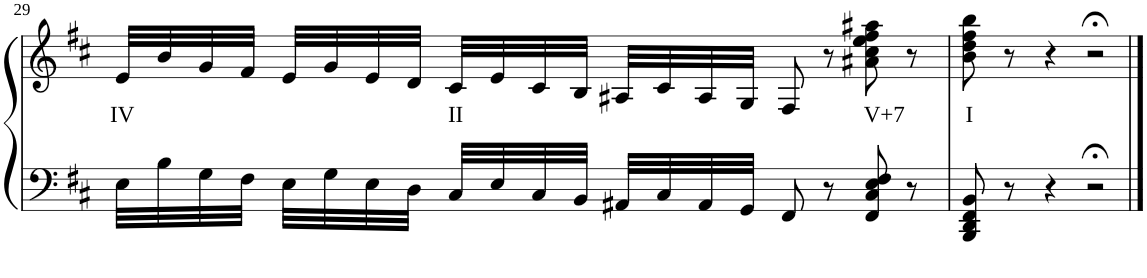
**kern	**kern	**text
*part1	*part1	*part1
*staff2	*staff1	*staff1
*I"Piano	*	*
*I'Pno	*	*
!!LO:PB:g=z
*clefF4	*clefG2	*
*k[f#c#]	*k[f#c#]	*
*M4/4	*M4/4	*
*met(c)	*met(c)	*
=29	=29	=29
!	!	!LO:LY:b
32E\LLL	32e/LLL	IV
32B\	32b/	.
32G\	32g/	.
32F#\JJJ	32f#/JJJ	.
32E\LLL	32e/LLL	.
32G\	32g/	.
32E\	32e/	.
32D\JJJ	32d/JJJ	.
!	!	!LO:LY:b
32C#/LLL	32c#/LLL	II
32E/	32e/	.
32C#/	32c#/	.
32BB/JJJ	32B/JJJ	.
32AA#X/LLL	32A#X/LLL	.
32C#/	32c#/	.
32AA#/	32A#/	.
32GG/JJJ	32G/JJJ	.
8FF#/	8F#/	.
8r	8r	.
!	!	!LO:LY:b
8FF#/ 8C#/ 8E/ 8F#/	8a#X\ 8cc#\ 8ee\ 8ff#\ 8aa#X\	V+7
8r	8r	.
=30	=30	=30
!	!	!LO:LY:b
8BBB/ 8DD/ 8FF#/ 8BB/	8b\ 8dd\ 8ff#\ 8bb\	I
8r	8r	.
4r	4r	.
2r;<	2r;<	.
==	==	==
*-	*-	*-
